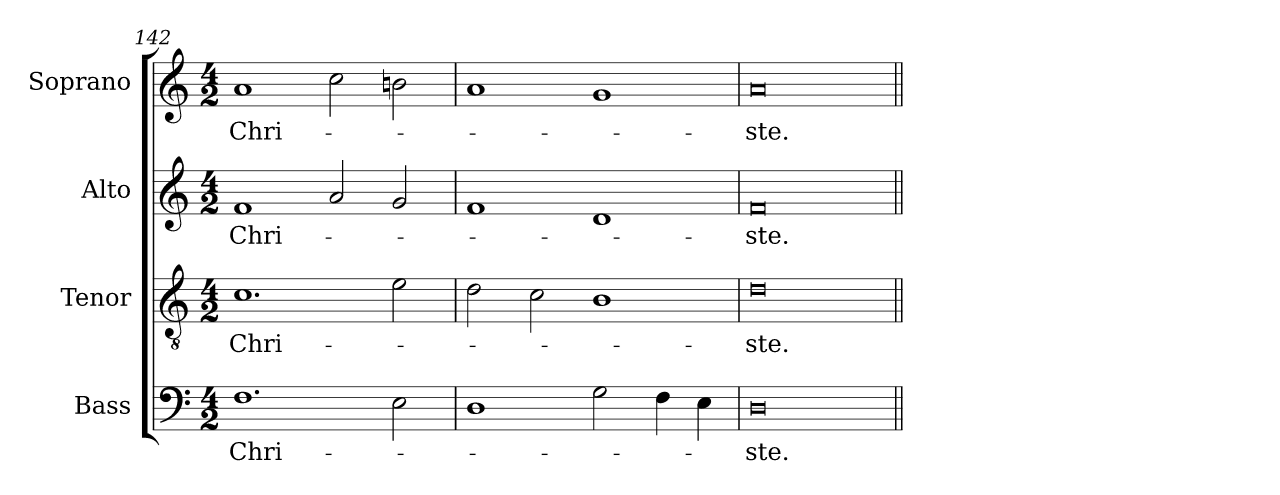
**kern	**text	**kern	**text	**kern	**text	**kern	**text
*part4	*part4	*part3	*part3	*part2	*part2	*part1	*part1
*staff4	*staff4	*staff3	*staff3	*staff2	*staff2	*staff1	*staff1
*I"Bass	*	*I"Tenor	*	*I"Alto	*	*I"Soprano	*
*clefF4	*	*clefGv2	*	*clefG2	*	*clefG2	*
*k[]	*	*k[]	*	*k[]	*	*k[]	*
*C:	*	*C:	*	*C:	*	*C:	*
*M4/2	*	*M4/2	*	*M4/2	*	*M4/2	*
=142	=142	=142	=142	=142	=142	=142	=142
1.F	Chri-	1.c	Chri-	1f	Chri-	1a	Chri-
.	.	.	.	2a/	.	2cc\	.
2E\	.	2e\	.	2g/	.	2bn\	.
!!LO:LB:g=z
=143	=143	=143	=143	=143	=143	=143	=143
1D	.	2d\	.	1f	.	1a	.
.	.	2c\	.	.	.	.	.
2G\	.	1B	.	1d	.	1g	.
4F\	.	.	.	.	.	.	.
4E\	.	.	.	.	.	.	.
=144	=144	=144	=144	=144	=144	=144	=144
0D	-ste.	0d	-ste.	0f	-ste.	0a	-ste.
=||	=||	=||	=||	=||	=||	=||	=||
*-	*-	*-	*-	*-	*-	*-	*-
